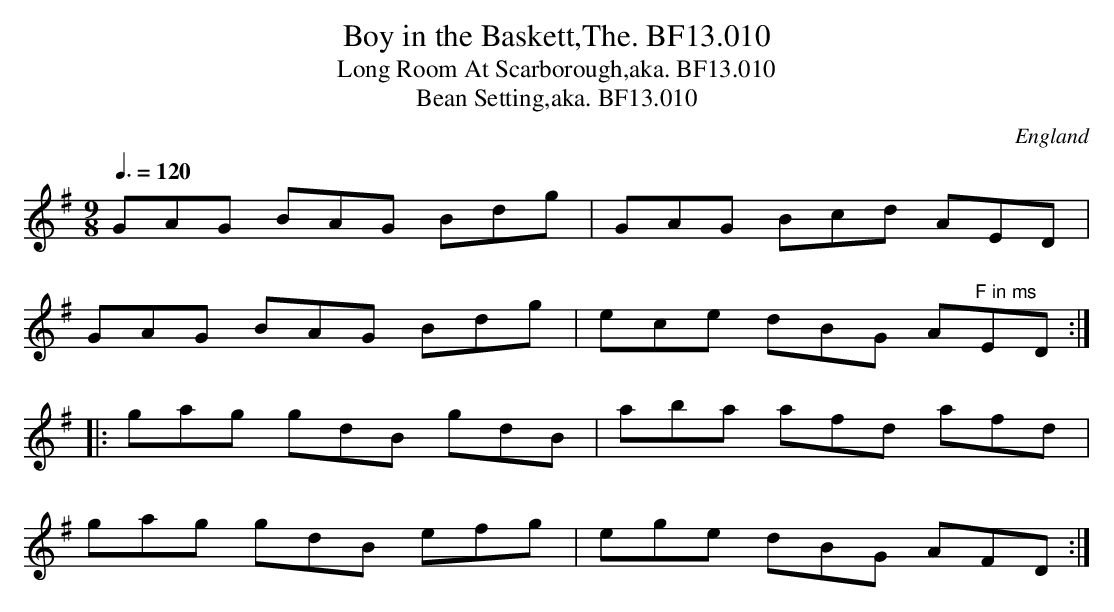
X:1
T:Boy in the Baskett,The. BF13.010
T:Long Room At Scarborough,aka. BF13.010
T:Bean Setting,aka. BF13.010
L:1/8
M:9/8
O:England
Q:3/8=120
K:G major
GAG BAG Bdg|GAG Bcd AED|!
GAG BAG Bdg|ece dBG A"^F in ms"ED:|!
|:gag gdB gdB|aba afd afd|!
gag gdB efg|ege dBG AFD:|
